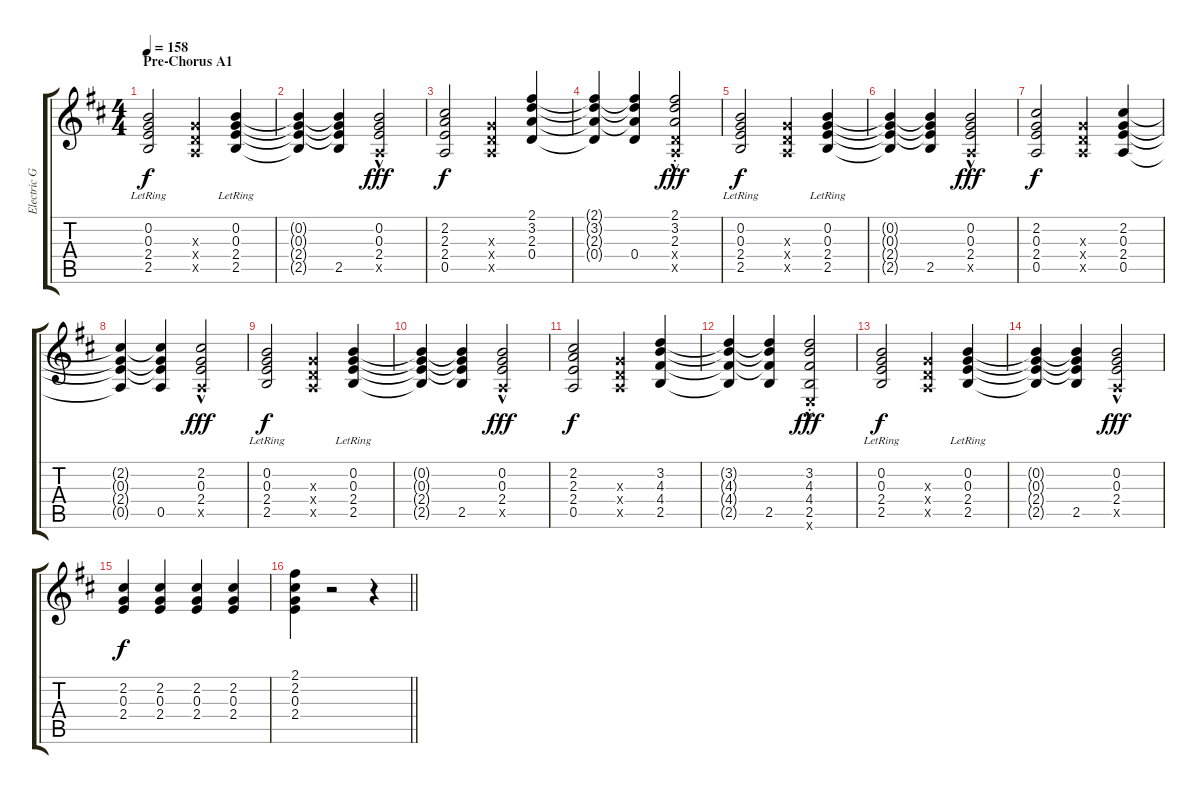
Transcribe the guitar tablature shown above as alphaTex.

\track ("Electric Guitar" "Electric G") {instrument electricguitarjazz}
\staff {score tabs}
\tuning (E4 B3 G3 D3 A2 E2) {hide}
\ts (4 4)
\section ("" "Pre-Chorus A1")
\tempo 158
\clef g2
\ks d
(0.2{lr} 0.3{lr} 2.4{lr} 2.5{lr}).2{dy f} (0.3{x} 0.4{x} 0.5{x}).4{beam merge} (0.2{lr} 0.3{lr} 2.4{lr} 2.5{lr}).4 |
(0.2{t} 0.3{t} 2.4{t} 2.5{t}).4 (0.2{t} 0.3{t} 2.4{t} 2.5).4 (0.2 0.3 2.4 0.5{hac x}).2{dy fff} |
(2.2 2.3 2.4 0.5).2{dy f} (0.3{x} 0.4{x} 0.5{x}).4 (2.1 3.2 2.3 0.4).4 |
(2.1{t} 3.2{t} 2.3{t} 0.4{t}).4{beam merge} (2.1{t} 3.2{t} 2.3{t} 0.4).4{beam merge} (2.1{st} 3.2{st} 2.3{st} 0.4{hac x} 0.5{hac x}).2{dy fff} |
(0.2{lr} 0.3{lr} 2.4{lr} 2.5{lr}).2{dy f} (0.3{x} 0.4{x} 0.5{x}).4{beam merge} (0.2{lr} 0.3{lr} 2.4{lr} 2.5{lr}).4 |
(0.2{t} 0.3{t} 2.4{t} 2.5{t}).4 (0.2{t} 0.3{t} 2.4{t} 2.5).4 (0.2 0.3 2.4 0.5{hac x}).2{dy fff} |
(2.2 0.3 2.4 0.5).2{dy f} (0.3{x} 0.4{x} 0.5{x}).4 (2.2 0.3 2.4 0.5).4 |
(2.2{t} 0.3{t} 2.4{t} 0.5{t}).4 (2.2{t} 0.3{t} 2.4{t} 0.5).4 (2.2 0.3 2.4 0.5{hac x}).2{dy fff} |
(0.2{lr} 0.3{lr} 2.4{lr} 2.5{lr}).2{dy f} (0.3{x} 0.4{x} 0.5{x}).4{beam merge} (0.2{lr} 0.3{lr} 2.4{lr} 2.5{lr}).4 |
(0.2{t} 0.3{t} 2.4{t} 2.5{t}).4 (0.2{t} 0.3{t} 2.4{t} 2.5).4 (0.2 0.3 2.4 0.5{hac x}).2{dy fff} |
(2.2 2.3 2.4 0.5).2{dy f} (0.3{x} 0.4{x} 0.5{x}).4 (3.2 4.3 4.4 2.5).4 |
(3.2{t} 4.3{t} 4.4{t} 2.5{t}).4 (3.2{t} 4.3{t} 4.4{t} 2.5).4 (3.2{st} 4.3{st} 4.4{st} 2.5{st} 0.6{hac x}).2{dy fff} |
(0.2{lr} 0.3{lr} 2.4{lr} 2.5{lr}).2{dy f} (0.3{x} 0.4{x} 0.5{x}).4{beam merge} (0.2{lr} 0.3{lr} 2.4{lr} 2.5{lr}).4 |
(0.2{t} 0.3{t} 2.4{t} 2.5{t}).4 (0.2{t} 0.3{t} 2.4{t} 2.5).4 (0.2 0.3 2.4 0.5{hac x}).2{dy fff} |
(2.2 0.3 2.4).4{dy f} (2.2 0.3 2.4).4 (2.2 0.3 2.4).4 (2.2 0.3 2.4).4 |
\barLineRight lightlight
(2.1 2.2 0.3 2.4).4 r.2 r.4
